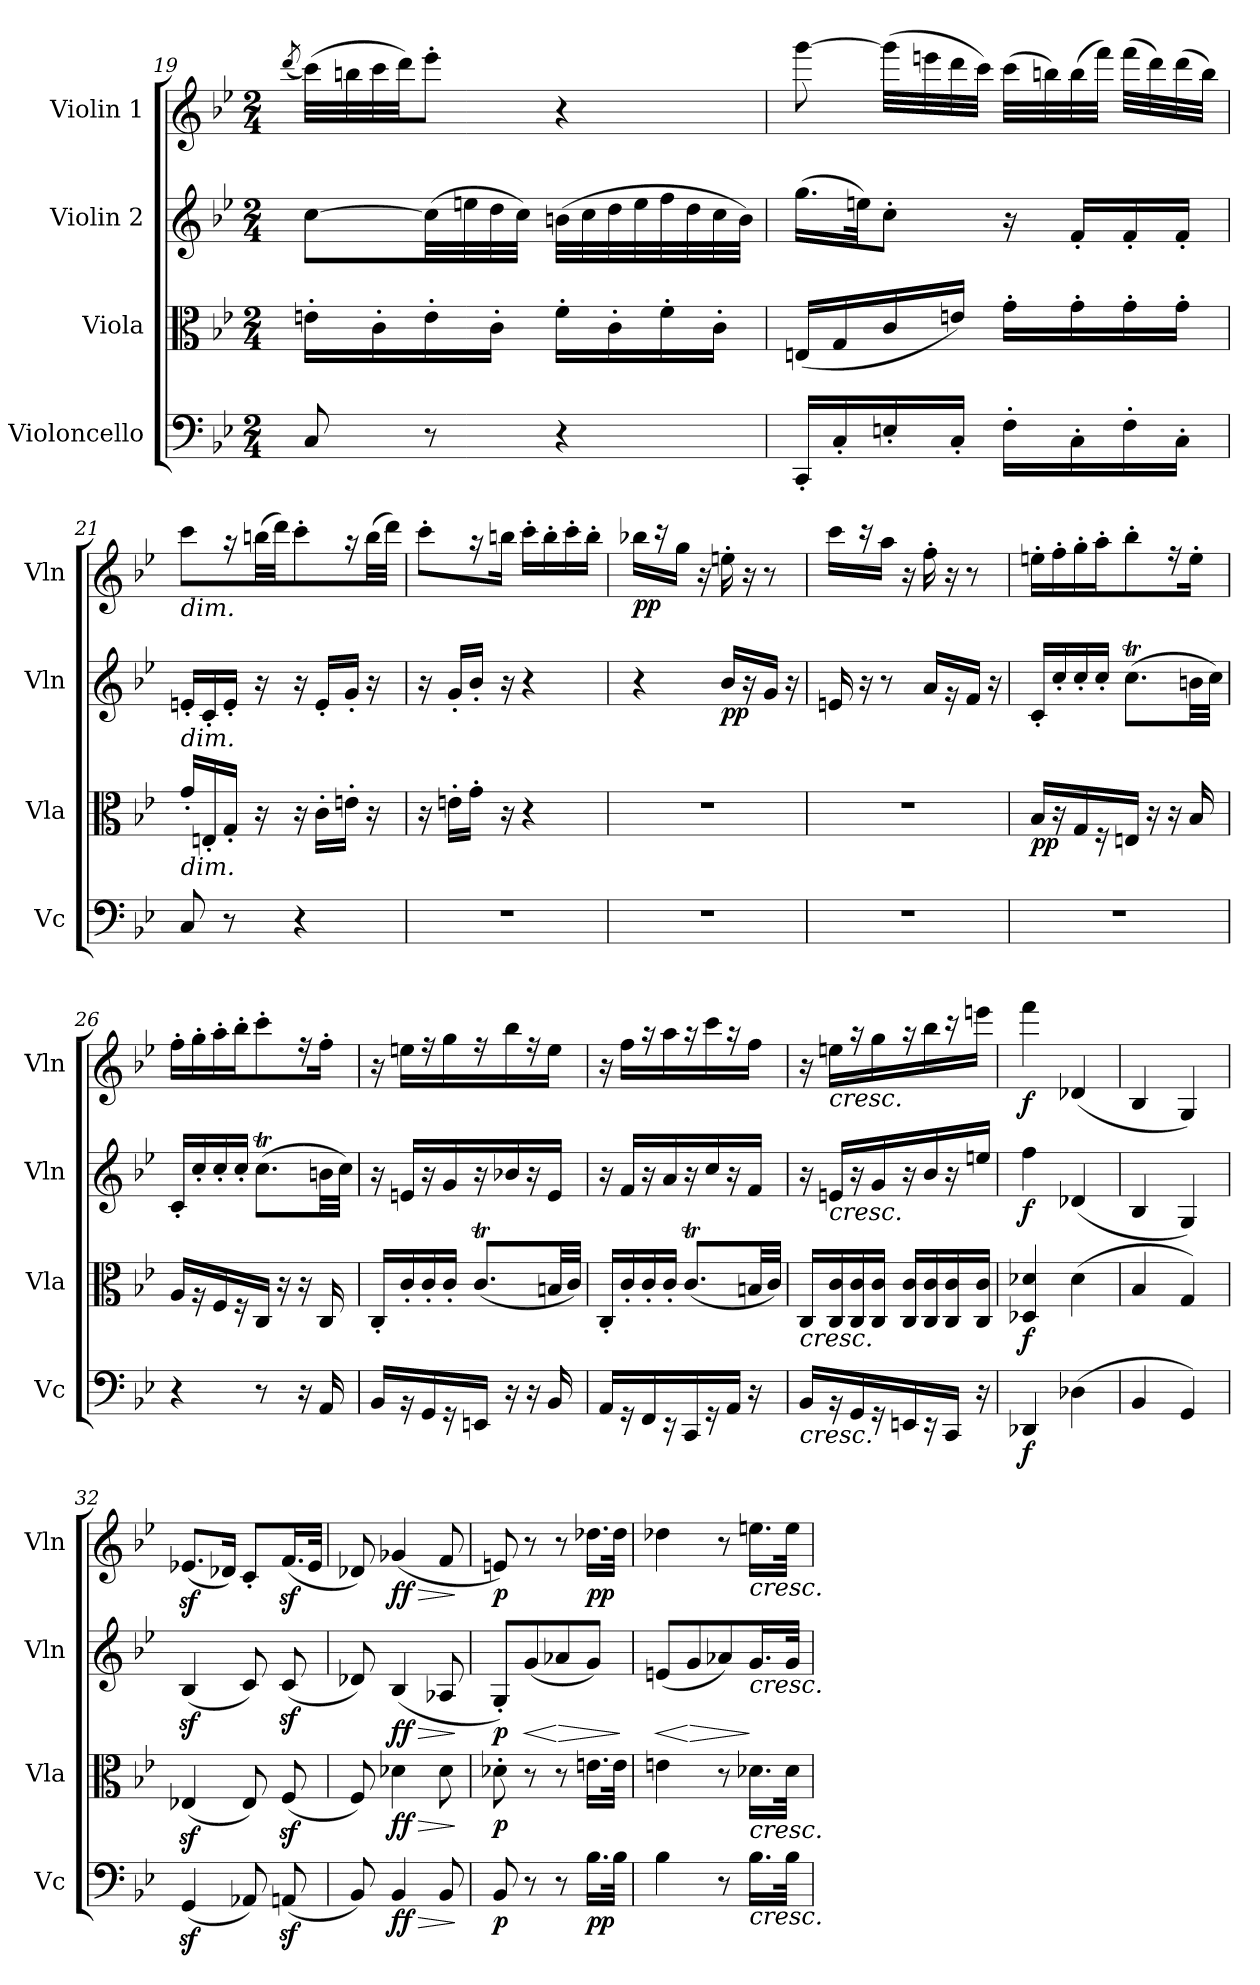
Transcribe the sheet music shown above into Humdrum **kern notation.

**kern	**dynam	**kern	**dynam	**kern	**dynam	**kern	**dynam
*part4	*part4	*part3	*part3	*part2	*part2	*part1	*part1
*staff4	*staff4	*staff3	*staff3	*staff2	*staff2	*staff1	*staff1
*I"Violoncello	*	*I"Viola	*	*I"Violin 2	*	*I"Violin 1	*
*I'Vc	*	*I'Vla	*	*I'Vln	*	*I'Vln	*
!!LO:LB:g=z
*clefF4	*	*clefC3	*	*clefG2	*	*clefG2	*
*k[b-e-]	*	*k[b-e-]	*	*k[b-e-]	*	*k[b-e-]	*
*M2/4	*	*M2/4	*	*M2/4	*	*M2/4	*
=19	=19	=19	=19	=19	=19	=19	=19
.	.	.	.	.	.	(8qddd/	.
8C/	.	16en'\LL	.	[8cc\L	.	(32ccc\LLL)	.
.	.	.	.	.	.	32bbn\	.
.	.	16c'\	.	.	.	32ccc\	.
.	.	.	.	.	.	32ddd\JJ)	.
8r	.	16e'\	.	(32cc\LL]	.	8eee-'\J	.
.	.	.	.	32een\	.	.	.
.	.	16c'\JJ	.	32dd\	.	.	.
.	.	.	.	32cc\JJJ)	.	.	.
4r	.	16f'\LL	.	(32bn\LLL	.	4r	.
.	.	.	.	32cc\	.	.	.
.	.	16c'\	.	32dd\	.	.	.
.	.	.	.	32ee\	.	.	.
.	.	16f'\	.	32ff\	.	.	.
.	.	.	.	32dd\	.	.	.
.	.	16c'\JJ	.	32cc\	.	.	.
.	.	.	.	32b\JJJ)	.	.	.
=20	=20	=20	=20	=20	=20	=20	=20
16CC'/LL	.	(16En/LL	.	(16.gg\LL	.	[8ggg\	.
16C'/	.	16G/	.	.	.	.	.
.	.	.	.	32een\JK)	.	.	.
16En'/	.	16c/	.	8cc'\J	.	(32ggg\LLL]	.
.	.	.	.	.	.	32eeen\	.
16C'/JJ	.	16en/JJ)	.	.	.	32ddd\	.
.	.	.	.	.	.	32ccc\JJJ)	.
16F'\LL	.	16g'\LL	.	16r	.	(32ccc\LLL	.
.	.	.	.	.	.	32bbn\)	.
16C'\	.	16g'\	.	16f'/LL	.	(32bb\	.
.	.	.	.	.	.	32fff\JJJ)	.
16F'\	.	16g'\	.	16f'/	.	(32fff\LLL	.
.	.	.	.	.	.	32ddd\)	.
16C'\JJ	.	16g'\JJ	.	16f'/JJ	.	(32ddd\	.
.	.	.	.	.	.	32bb\JJJ)	.
!!LO:PB:g=z
=21	=21	=21	=21	=21	=21	=21	=21
!	!	!	!	!	!	!LO:TX:b:i:t=dim.	!
!	!	!	!	!LO:TX:b:i:t=dim.	!	!	!
!	!	!LO:TX:b:i:t=dim.	!	!	!	!	!
8C/	.	16g'/LL	.	16en'/LL	.	8ccc\L	.
.	.	16En'/	.	16c'/	.	.	.
8r	.	16G'/JJ	.	16e'/JJ	.	16r	.
.	.	16r	.	16r	.	(32bbn\L	.
.	.	.	.	.	.	32ddd\JJJ)	.
4r	.	16r	.	16r	.	8ccc'\L	.
.	.	16c'\LL	.	16e'/LL	.	.	.
.	.	16en'\JJ	.	16g'/JJ	.	16r	.
.	.	16r	.	16r	.	(32bb\L	.
.	.	.	.	.	.	32ddd\JJJ)	.
=22	=22	=22	=22	=22	=22	=22	=22
2r	.	16r	.	16r	.	8ccc'\L	.
.	.	16en'\LL	.	16g'/LL	.	.	.
.	.	16g'\JJ	.	16b-'/JJ	.	16r	.
.	.	16r	.	16r	.	16bbn\JJ	.
.	.	4r	.	4r	.	16ccc'\LL	.
.	.	.	.	.	.	16bb'\	.
.	.	.	.	.	.	16ccc'\	.
.	.	.	.	.	.	16bb'\JJ	.
=23	=23	=23	=23	=23	=23	=23	=23
!	!	!	!	!	!	!	!LO:DY:b
2r	.	2r	.	4r	.	16bb-X\LL	pp
.	.	.	.	.	.	16r	.
.	.	.	.	.	.	16gg\JJ	.
.	.	.	.	.	.	16r	.
!	!	!	!	!	!LO:DY:b	!	!
.	.	.	.	16b-/LL	pp	16een'\	.
.	.	.	.	16r	.	16r	.
.	.	.	.	16g/JJ	.	8r	.
.	.	.	.	16r	.	.	.
=24	=24	=24	=24	=24	=24	=24	=24
2r	.	2r	.	16en/	.	16ccc\LL	.
.	.	.	.	16r	.	16r	.
.	.	.	.	8r	.	16aa\JJ	.
.	.	.	.	.	.	16r	.
.	.	.	.	16a/LL	.	16ff'\	.
.	.	.	.	16r	.	16r	.
.	.	.	.	16f/JJ	.	8r	.
.	.	.	.	16r	.	.	.
=25	=25	=25	=25	=25	=25	=25	=25
!	!	!	!LO:DY:b	!	!	!	!
2r	.	16B-/LL	pp	16c'/LL	.	16een'\LL	.
.	.	16r	.	16cc'/	.	16ff'\	.
.	.	16G/	.	16cc'/	.	16gg'\	.
.	.	16r	.	16cc'/JJ	.	16aa'\JJ	.
.	.	16En/JJ	.	(8.ccT\L	.	8bb-'\L	.
.	.	16r	.	.	.	.	.
.	.	16r	.	.	.	16r	.
.	.	16B-/	.	32bn\LL	.	16ee'\JJ	.
.	.	.	.	32cc\JJJ)	.	.	.
!!LO:LB:g=z
=26	=26	=26	=26	=26	=26	=26	=26
4r	.	16A/LL	.	16c'/LL	.	16ff'\LL	.
.	.	16r	.	16cc'/	.	16gg'\	.
.	.	16F/	.	16cc'/	.	16aa'\	.
.	.	16r	.	16cc'/JJ	.	16bb-'\JJ	.
8r	.	16C/JJ	.	(8.ccT\L	.	8ccc'\L	.
.	.	16r	.	.	.	.	.
16r	.	16r	.	.	.	16r	.
16AA/	.	16C/	.	32bn\LL	.	16ff'\JJ	.
.	.	.	.	32cc\JJJ)	.	.	.
=27	=27	=27	=27	=27	=27	=27	=27
16BB-/LL	.	16C'/LL	.	16r	.	16r	.
16r	.	16c'/	.	16en/LL	.	16een\LL	.
16GG/	.	16c'/	.	16r	.	16r	.
16r	.	16c'/JJ	.	16g/	.	16gg\	.
16EEn/JJ	.	(8.cT/L	.	16r	.	16r	.
16r	.	.	.	16b-X/	.	16bb-\	.
16r	.	.	.	16r	.	16r	.
16BB-/	.	32Bn/LL	.	16e/JJ	.	16ee\JJ	.
.	.	32c/JJJ)	.	.	.	.	.
!!LO:PB:g=z
=28	=28	=28	=28	=28	=28	=28	=28
16AA/LL	.	16C'/LL	.	16r	.	16r	.
16r	.	16c'/	.	16f/LL	.	16ff\LL	.
16FF/	.	16c'/	.	16r	.	16r	.
16r	.	16c'/JJ	.	16a/	.	16aa\	.
16CC/	.	(8.cT/L	.	16r	.	16r	.
16r	.	.	.	16cc/	.	16ccc\	.
16AA/JJ	.	.	.	16r	.	16r	.
16r	.	32Bn/LL	.	16f/JJ	.	16ff\JJ	.
.	.	32c/JJJ)	.	.	.	.	.
=29	=29	=29	=29	=29	=29	=29	=29
!	!	!LO:TX:b:i:t=cresc.	!	!	!	!	!
!LO:TX:b:i:t=cresc.	!	!	!	!	!	!	!
16BB-/LL	.	16C/LL	.	16r	.	16r	.
!	!	!	!	!	!	!LO:TX:b:i:t=cresc.	!
!	!	!	!	!LO:TX:b:i:t=cresc.	!	!	!
16r	.	16C/ 16c/	.	16en/LL	.	16een\LL	.
16GG/	.	16C/ 16c/	.	16r	.	16r	.
16r	.	16C/ 16c/JJ	.	16g/	.	16gg\	.
16EEn/	.	16C/ 16c/LL	.	16r	.	16r	.
16r	.	16C/ 16c/	.	16b-/	.	16bb-\	.
16CC/JJ	.	16C/ 16c/	.	16r	.	16r	.
16r	.	16C/ 16c/JJ	.	16een/JJ	.	16eeen\JJ	.
=30	=30	=30	=30	=30	=30	=30	=30
!	!LO:DY:b	!	!LO:DY:b	!	!LO:DY:b	!	!LO:DY:b
4DD-X/	f	4D-X/ 4d-X/	f	4ff\	f	4fff\	f
(4D-X\	.	(4d-\	.	(4d-X/	.	(4d-X/	.
=31	=31	=31	=31	=31	=31	=31	=31
4BB-/	.	4B-/	.	4B-/	.	4B-/	.
4GG/)	.	4G/)	.	4G/)	.	4G/)	.
=32	=32	=32	=32	=32	=32	=32	=32
(4GGz</	.	(4E-Xz</	.	(4B-z</	.	(8.e-Xz</L	.
.	.	.	.	.	.	16d-X/Jk)	.
8AA-X/)	.	8E-/)	.	8c/)	.	8c'/L	.
(8AAnz</	.	(8Fz</	.	(8cz</	.	(16.fz</L	.
.	.	.	.	.	.	32e-/JJk	.
=33	=33	=33	=33	=33	=33	=33	=33
8BB-/)	.	8F/)	.	8d-X/)	.	8d-X/)	.
!	!LO:HP:b	!	!LO:HP:b	!	!LO:HP:b	!	!LO:HP:b
!	!LO:DY:n=1:b	!	!LO:DY:n=1:b	!	!LO:DY:n=1:b	!	!LO:DY:n=1:b
4BB-/	> ff	4d-X\	> ff	(>4B-/	> ff	(4g-X/	> ff
8BB-/	.	8d-\	.	8A-X/	.	8f/	.
.	]	.	]	.	]	.	]
=34	=34	=34	=34	=34	=34	=34	=34
!	!LO:DY:b	!	!LO:DY:b	!	!LO:DY:b	!	!LO:DY:b
8BB-/	p	8d-X'\	p	8G'/L)	p	8en/)	p
!	!	!	!	!	!LO:HP:b	!	!
8r	.	8r	.	(8g/	<	8r	.
!	!	!	!	!	!LO:HP:n=1:b	!	!
8r	.	8r	.	8a-X/	[ >	8r	.
!	!LO:DY:b	!	!	!	!	!	!LO:DY:b
16.B-\LL	pp	16.en\LL	.	8g/J)	.	16.dd-X\LL	pp
32B-\JJk	.	32e\JJk	.	.	.	32dd-\JJk	.
.	.	.	.	.	]	.	.
=35	=35	=35	=35	=35	=35	=35	=35
!	!	!	!	!	!LO:HP:b	!	!
4B-\	.	4en\	.	(8en/L	<	4dd-X\	.
!	!	!	!	!	!LO:HP:n=1:b	!	!
.	.	.	.	8g/	[ >	.	.
8r	.	8r	.	8a-X/)	.	8r	.
!	!	!	!	!	!	!LO:TX:b:i:t=cresc.	!
!	!	!	!	!LO:TX:b:i:t=cresc.	!	!	!
!	!	!LO:TX:b:i:t=cresc.	!	!	!	!	!
!LO:TX:b:i:t=cresc.	!	!	!	!	!	!	!
16.B-\LL	.	16.d-X\LL	.	16.g/L	]	16.een\LL	.
32B-\JJk	.	32d-\JJk	.	32g/JJk	.	32ee\JJk	.
=	=	=	=	=	=	=	=
*-	*-	*-	*-	*-	*-	*-	*-
